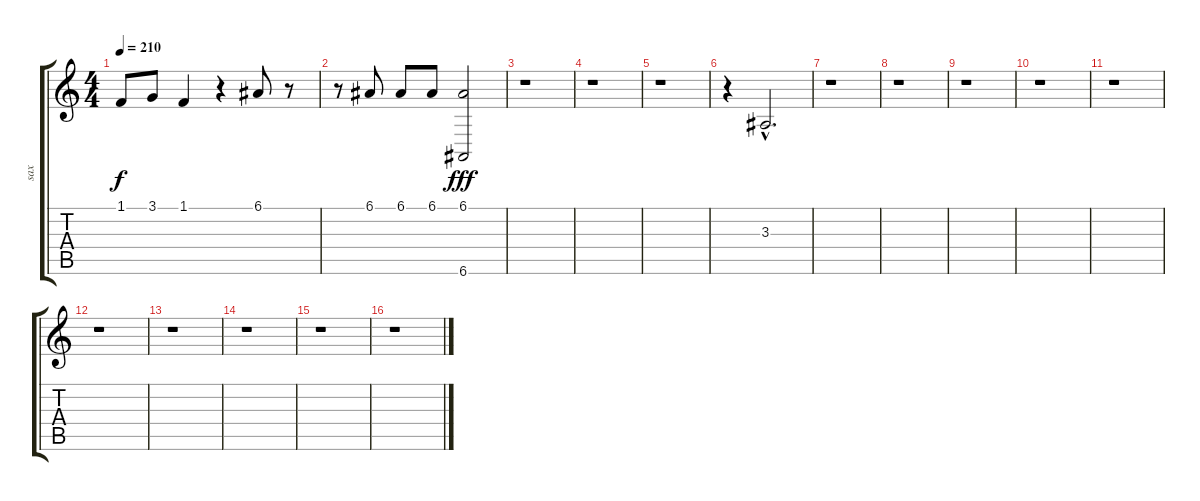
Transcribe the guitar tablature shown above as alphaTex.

\track ("sax                 " "sax       ") {instrument steeldrums}
\staff {score tabs}
\tuning (E4 B3 G3 D3 A2 E2) {hide}
\ts (4 4)
\tempo 210
\clef g2
\ks c
1.1.8{dy f} 3.1.8 1.1.4 r.4 6.1.8 r.8 |
r.8 6.1.8 6.1.8 6.1.8 (6.1 6.6).2{dy fff} |
r.1 |
r.1 |
r.1 |
r.4 3.3{hac}.2{d} |
r.1 |
r.1 |
r.1 |
r.1 |
r.1 |
r.1 |
r.1 |
r.1 |
r.1 |
r.1
